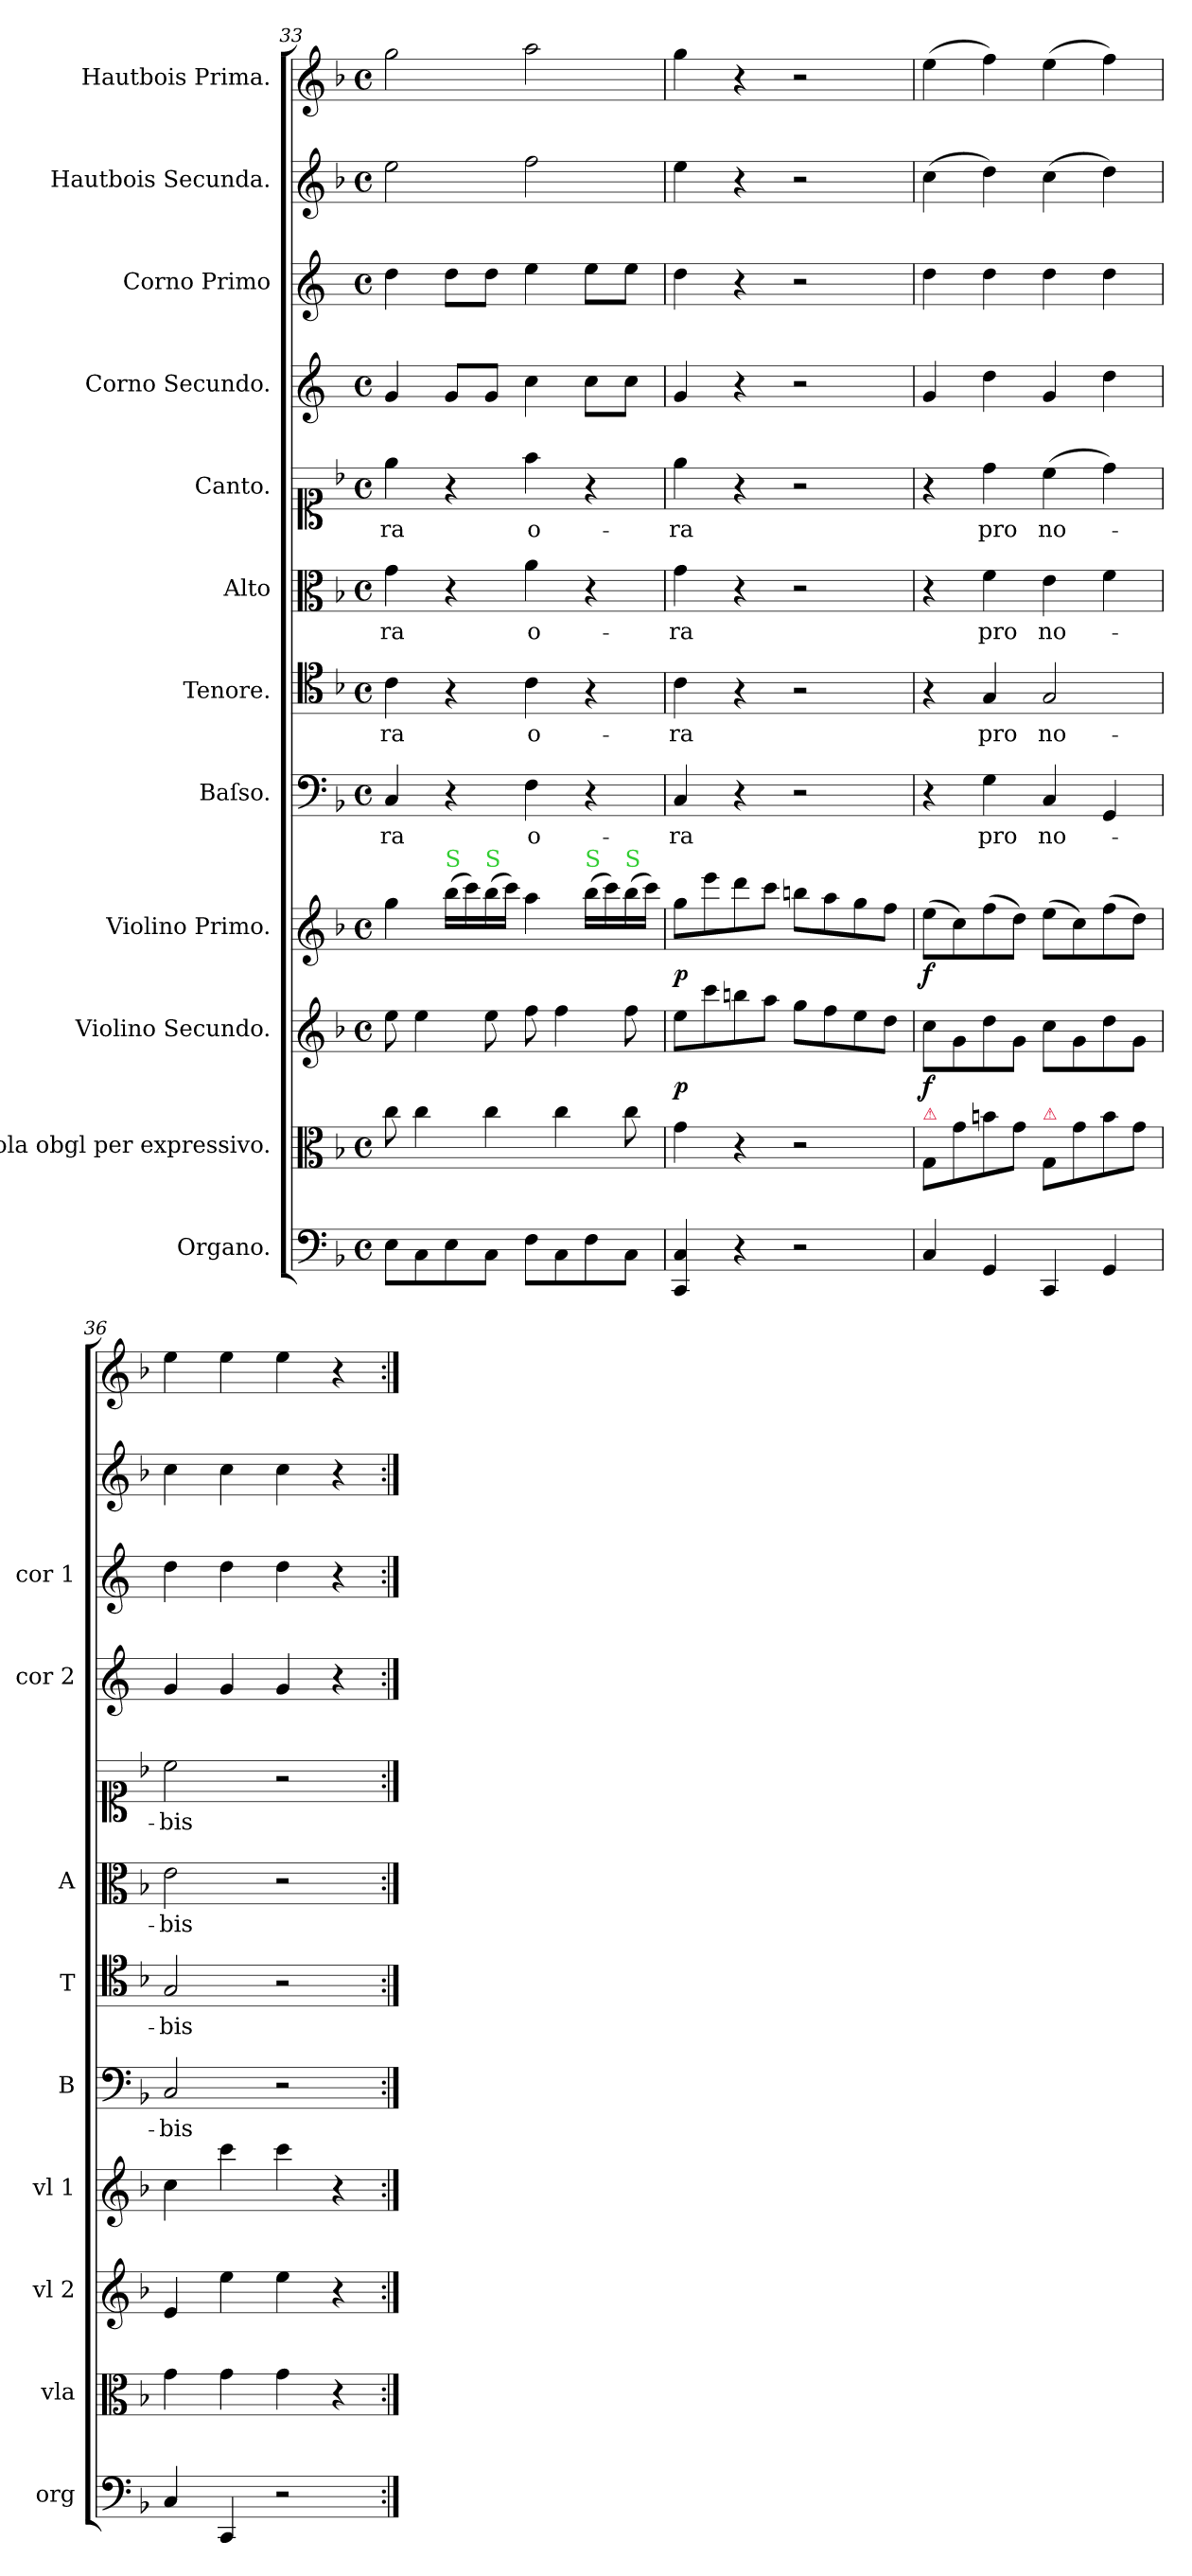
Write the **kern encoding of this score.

**kern	**kern	**kern	**dynam	**kern	**dynam	**kern	**text	**kern	**text	**kern	**text	**kern	**text	**kern	**kern	**kern	**kern
*part12	*part11	*part10	*part10	*part9	*part9	*part8	*part8	*part7	*part7	*part6	*part6	*part5	*part5	*part4	*part3	*part2	*part1
*staff12	*staff11	*staff10	*staff10	*staff9	*staff9	*staff8	*staff8	*staff7	*staff7	*staff6	*staff6	*staff5	*staff5	*staff4	*staff3	*staff2	*staff1
*I"Organo.	*I"Viola obgl per expressivo.	*I"Violino Secundo.	*	*I"Violino Primo.	*	*I"Baſso.	*	*I"Tenore.	*	*I"Alto	*	*I"Canto.	*	*I"Corno Secundo.	*I"Corno Primo	*I"Hautbois Secunda.	*I"Hautbois Prima.
*I'org	*I'vla	*I'vl 2	*	*I'vl 1	*	*I'B	*	*I'T	*	*I'A	*	*	*	*I'cor 2	*I'cor 1	*	*
*clefF4	*clefC3	*clefG2	*	*clefG2	*	*clefF4	*	*clefC4	*	*clefC3	*	*clefC1	*	*clefG2	*clefG2	*clefG2	*clefG2
*	*	*	*	*	*	*	*	*	*	*	*	*	*	*ITrd4c7	*ITrd4c7	*	*
*k[b-]	*k[b-]	*k[b-]	*	*k[b-]	*	*k[b-]	*	*k[b-]	*	*k[b-]	*	*k[b-]	*	*k[b-]	*k[b-]	*k[b-]	*k[b-]
*F:	*F:	*F:	*	*F:	*	*F:	*	*F:	*	*F:	*	*F:	*	*F:	*F:	*F:	*F:
*M4/4	*M4/4	*M4/4	*	*M4/4	*	*M4/4	*	*M4/4	*	*M4/4	*	*M4/4	*	*M4/4	*M4/4	*M4/4	*M4/4
*met(c)	*met(c)	*met(c)	*	*met(c)	*	*met(c)	*	*met(c)	*	*met(c)	*	*met(c)	*	*met(c)	*met(c)	*met(c)	*met(c)
=33	=33	=33	=33	=33	=33	=33	=33	=33	=33	=33	=33	=33	=33	=33	=33	=33	=33
8E\L	8cc\	8ee\	.	4gg\	.	4C/	-ra	4c\	-ra	4g\	-ra	4ee\	-ra	4c/	4g\	2ee\	2gg\
8C\	4cc\	4ee\	.	.	.	.	.	.	.	.	.	.	.	.	.	.	.
!	!	!	!	!LO:TX:a:color=limegreen:t=S	!	!	!	!	!	!	!	!	!	!	!	!	!
8E\	.	.	.	(16bb-\LL	.	4r	.	4r	.	4r	.	4r	.	8c/L	8g\L	.	.
.	.	.	.	16ccc\)	.	.	.	.	.	.	.	.	.	.	.	.	.
!	!	!	!	!LO:TX:a:color=limegreen:t=S	!	!	!	!	!	!	!	!	!	!	!	!	!
8C\J	4cc\	8ee\	.	(16bb-\	.	.	.	.	.	.	.	.	.	8c/J	8g\J	.	.
.	.	.	.	16ccc\JJ)	.	.	.	.	.	.	.	.	.	.	.	.	.
8F\L	.	8ff\	.	4aa\	.	4F\	o-	4c\	o-	4a\	o-	4ff\	o-	4f\	4a\	2ff\	2aa\
8C\	4cc\	4ff\	.	.	.	.	.	.	.	.	.	.	.	.	.	.	.
!	!	!	!	!LO:TX:a:color=limegreen:t=S	!	!	!	!	!	!	!	!	!	!	!	!	!
8F\	.	.	.	(16bb-\LL	.	4r	.	4r	.	4r	.	4r	.	8f\L	8a\L	.	.
.	.	.	.	16ccc\)	.	.	.	.	.	.	.	.	.	.	.	.	.
!	!	!	!	!LO:TX:a:color=limegreen:t=S	!	!	!	!	!	!	!	!	!	!	!	!	!
8C\J	8cc\	8ff\	.	(16bb-\	.	.	.	.	.	.	.	.	.	8f\J	8a\J	.	.
.	.	.	.	16ccc\JJ)	.	.	.	.	.	.	.	.	.	.	.	.	.
=34	=34	=34	=34	=34	=34	=34	=34	=34	=34	=34	=34	=34	=34	=34	=34	=34	=34
4CC/ 4C/	4g\	8ee\L	p	8gg\L	p	4C/	-ra	4c\	-ra	4g\	-ra	4ee\	-ra	4c/	4g\	4ee\	4gg\
.	.	8ccc\	.	8eee\	.	.	.	.	.	.	.	.	.	.	.	.	.
4r	4r	8bbn\	.	8ddd\	.	4r	.	4r	.	4r	.	4r	.	4r	4r	4r	4r
.	.	8aa\J	.	8ccc\J	.	.	.	.	.	.	.	.	.	.	.	.	.
2r	2r	8gg\L	.	8bbn\L	.	2r	.	2r	.	2r	.	2r	.	2r	2r	2r	2r
.	.	8ff\	.	8aa\	.	.	.	.	.	.	.	.	.	.	.	.	.
.	.	8ee\	.	8gg\	.	.	.	.	.	.	.	.	.	.	.	.	.
.	.	8dd\J	.	8ff\J	.	.	.	.	.	.	.	.	.	.	.	.	.
=35	=35	=35	=35	=35	=35	=35	=35	=35	=35	=35	=35	=35	=35	=35	=35	=35	=35
!	!LO:TX:a:color=crimson:t=⚠	!	!	!	!	!	!	!	!	!	!	!	!	!	!	!	!
4C/	8G/L	8cc\L	f	(8ee\L	f	4r	.	4r	.	4r	.	4r	.	4c/	4g\	(4cc\	(4ee\
.	8g\	8g\	.	8cc\)	.	.	.	.	.	.	.	.	.	.	.	.	.
4GG/	8bn\	8dd\	.	(8ff\	.	4G\	pro	4G/	pro	4f\	pro	4dd\	pro	4g\	4g\	4dd\)	4ff\)
.	8g\J	8g\J	.	8dd\J)	.	.	.	.	.	.	.	.	.	.	.	.	.
!	!LO:TX:a:color=crimson:t=⚠	!	!	!	!	!	!	!	!	!	!	!	!	!	!	!	!
4CC/	8G/L	8cc\L	.	(8ee\L	.	4C/	no-	2G/	no-	4e\	no-	(4cc\	no-	4c/	4g\	(4cc\	(4ee\
.	8g\	8g\	.	8cc\)	.	.	.	.	.	.	.	.	.	.	.	.	.
4GG/	8b\	8dd\	.	(8ff\	.	4GG/	.	.	.	4f\	.	4dd\)	.	4g\	4g\	4dd\)	4ff\)
.	8g\J	8g\J	.	8dd\J)	.	.	.	.	.	.	.	.	.	.	.	.	.
=36	=36	=36	=36	=36	=36	=36	=36	=36	=36	=36	=36	=36	=36	=36	=36	=36	=36
4C/	4g\	4e/	.	4cc\	.	2C/	-bis	2G/	-bis	2e\	-bis	2cc\	-bis	4c/	4g\	4cc\	4ee\
4CC/	4g\	4ee\	.	4ccc\	.	.	.	.	.	.	.	.	.	4c/	4g\	4cc\	4ee\
2r	4g\	4ee\	.	4ccc\	.	2r	.	2r	.	2r	.	2r	.	4c/	4g\	4cc\	4ee\
.	4r	4r	.	4r	.	.	.	.	.	.	.	.	.	4r	4r	4r	4r
=:|!	=:|!	=:|!	=:|!	=:|!	=:|!	=:|!	=:|!	=:|!	=:|!	=:|!	=:|!	=:|!	=:|!	=:|!	=:|!	=:|!	=:|!
*-	*-	*-	*-	*-	*-	*-	*-	*-	*-	*-	*-	*-	*-	*-	*-	*-	*-
